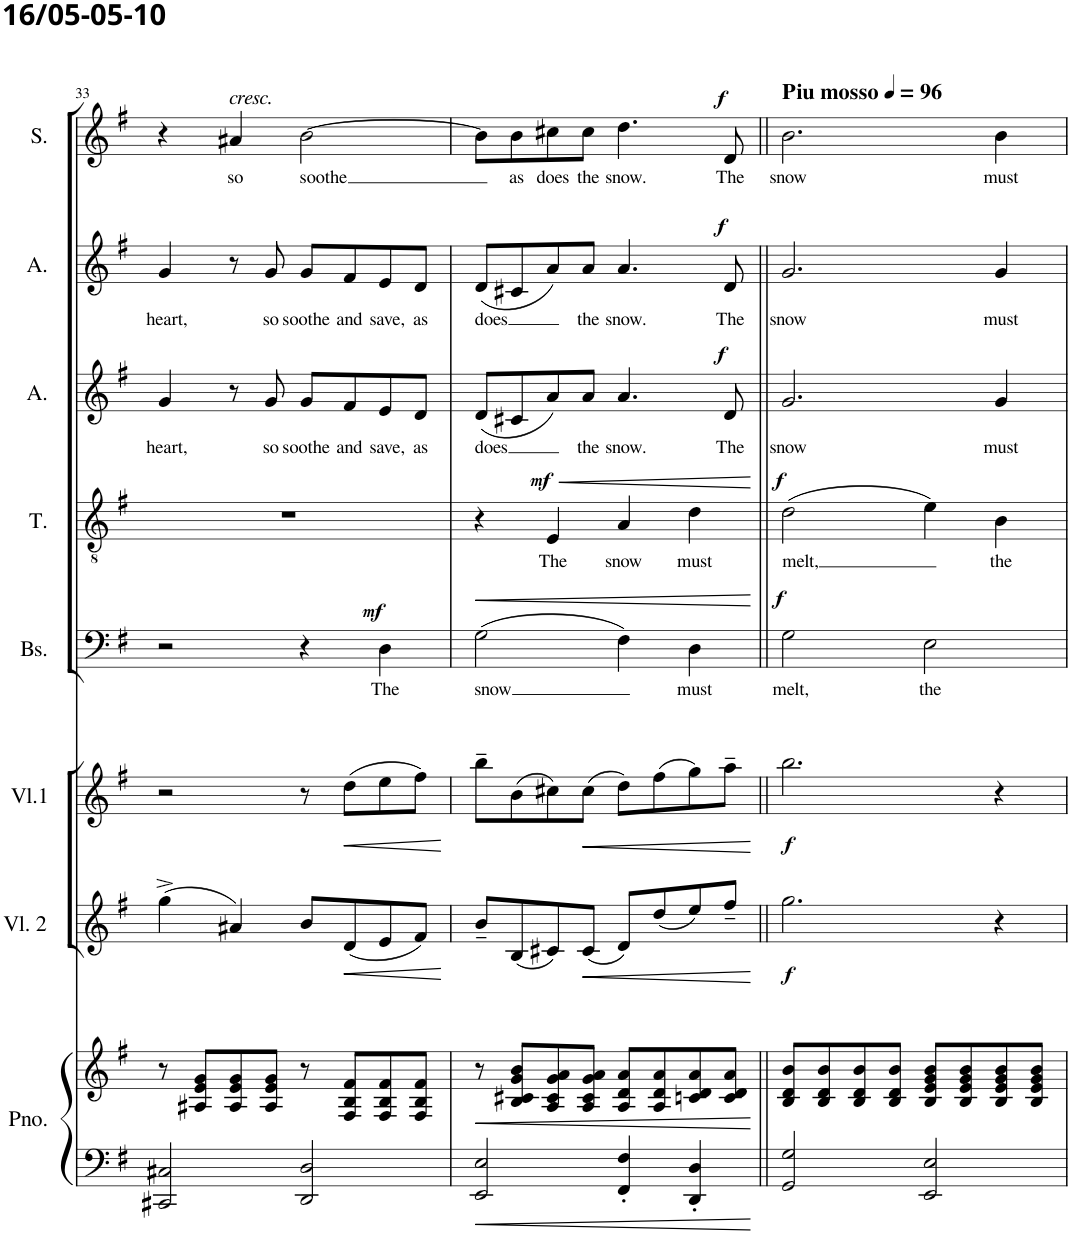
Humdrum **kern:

**kern	**kern	**dynam	**kern	**dynam	**kern	**dynam	**kern	**text	**dynam	**kern	**text	**dynam	**kern	**text	**dynam	**kern	**text	**dynam	**kern	**text	**dynam
*part8	*part8	*part8	*part7	*part7	*part6	*part6	*part5	*part5	*part5	*part4	*part4	*part4	*part3	*part3	*part3	*part2	*part2	*part2	*part1	*part1	*part1
*staff9	*staff8	*staff8/9	*staff7	*staff7	*staff6	*staff6	*staff5	*staff5	*staff5	*staff4	*staff4	*staff4	*staff3	*staff3	*staff3	*staff2	*staff2	*staff2	*staff1	*staff1	*staff1
*I"Piano	*	*	*I"Viool 2	*	*I"Viool 1	*	*I"Bas	*	*	*I"Tenor	*	*	*I"Alt	*	*	*I"Alt	*	*	*I"Sopraan	*	*
*I'Pno.	*	*	*I'Vl. 2	*	*I'Vl.1	*	*I'Bs.	*	*	*I'T.	*	*	*I'A.	*	*	*I'A.	*	*	*I'S.	*	*
!!LO:PB:g=z
*clefF4	*clefG2	*	*clefG2	*	*clefG2	*	*clefF4	*	*	*clefGv2	*	*	*clefG2	*	*	*clefG2	*	*	*clefG2	*	*
*k[f#]	*k[f#]	*	*k[f#]	*	*k[f#]	*	*k[f#]	*	*	*k[f#]	*	*	*k[f#]	*	*	*k[f#]	*	*	*k[f#]	*	*
*M4/4	*M4/4	*	*M4/4	*	*M4/4	*	*M4/4	*	*	*M4/4	*	*	*M4/4	*	*	*M4/4	*	*	*M4/4	*	*
=33	=33	=33	=33	=33	=33	=33	=33	=33	=33	=33	=33	=33	=33	=33	=33	=33	=33	=33	=33	=33	=33
!	!	!	!	!	!	!	!	!	!	!	!	!	!	!LO:LY:b	!	!	!LO:LY:b	!	!	!	!
2CC#X/ 2C#X/	8r	.	(4gg^\	.	2r	.	2r	.	.	1r	.	.	4g/	heart,	.	4g/	heart,	.	4r	.	.
.	8A#X/ 8e/ 8g/L	.	.	.	.	.	.	.	.	.	.	.	.	.	.	.	.	.	.	.	.
!	!	!	!	!	!	!	!	!	!	!	!	!	!	!	!	!	!	!	!LO:TX:a:i:t=cresc.	!	!
!	!	!	!	!	!	!	!	!	!	!	!	!	!	!	!	!	!	!	!	!LO:LY:b	!
.	8A#/ 8e/ 8g/	.	4a#X/)	.	.	.	.	.	.	.	.	.	8r	.	.	8r	.	.	4a#X/	so	.
!	!	!	!	!	!	!	!	!	!	!	!	!	!	!LO:LY:b	!	!	!LO:LY:b	!	!	!	!
.	8A#/ 8e/ 8g/J	.	.	.	.	.	.	.	.	.	.	.	8g/	so	.	8g/	so	.	.	.	.
!	!	!	!	!	!	!	!	!	!	!	!	!	!	!LO:LY:b	!	!	!LO:LY:b	!	!	!LO:LY:b	!
2DD/ 2D/	8r	.	8b/L	.	8r	.	4r	.	.	.	.	.	8g/L	soothe	.	8g/L	soothe	.	[2b\	soothe	.
!	!	!	!	!LO:HP:b	!	!LO:HP:b	!	!	!	!	!	!	!	!LO:LY:b	!	!	!LO:LY:b	!	!	!	!
.	8F#/ 8B/ 8f#/L	.	(8d/	<	(8dd\L	<	.	.	.	.	.	.	8f#/	and	.	8f#/	and	.	.	.	.
!	!	!	!	!	!	!	!	!LO:LY:b	!LO:DY:a	!	!	!	!	!LO:LY:b	!	!	!LO:LY:b	!	!	!	!
.	8F#/ 8B/ 8f#/	.	8e/	.	8ee\	.	4D\	The	mf	.	.	.	8e/	save,	.	8e/	save,	.	.	.	.
!	!	!	!	!	!	!	!	!	!	!	!	!	!	!LO:LY:b	!	!	!LO:LY:b	!	!	!	!
.	8F#/ 8B/ 8f#/J	.	8f#/J)	.	8ff#\J)	.	.	.	.	.	.	.	8d/J	as	.	8d/J	as	.	.	.	.
.	.	.	.	[	.	[	.	.	.	.	.	.	.	.	.	.	.	.	.	.	.
=34	=34	=34	=34	=34	=34	=34	=34	=34	=34	=34	=34	=34	=34	=34	=34	=34	=34	=34	=34	=34	=34
!	!	!LO:HP:b	!	!	!	!	!	!LO:LY:b	!LO:HP:b	!	!	!	!	!LO:LY:b	!	!	!LO:LY:b	!	!	!	!
2EE/ 2E/	8r	<	8b~/L	.	8bb~\L	.	(2G\	snow	<	4r	.	.	(8d/L	does	.	(8d/L	does	.	8b\L]	.	.
!	!	!	!	!	!	!	!	!	!	!	!	!	!	!	!	!	!	!	!	!LO:LY:b	!
.	8B/ 8c#X/ 8g/ 8b/L	.	(8B/	.	(8b\	.	.	.	.	.	.	.	8c#X/	.	.	8c#X/	.	.	8b\	as	.
!	!	!	!	!	!	!	!	!	!	!	!LO:LY:b	!LO:HP:b	!	!	!	!	!	!	!	!LO:LY:b	!
!	!	!	!	!	!	!	!	!	!	!	!	!LO:DY:n=1:a	!	!	!	!	!	!	!	!	!
.	8A/ 8c#/ 8g/ 8a/	.	8c#X/)	.	8cc#X\)	.	.	.	.	4E/	The	< mf	8a/)	.	.	8a/)	.	.	8cc#X\	does	.
!	!	!	!	!LO:HP:b	!	!LO:HP:b	!	!	!	!	!	!	!	!LO:LY:b	!	!	!LO:LY:b	!	!	!LO:LY:b	!
.	8A/ 8c#/ 8g/ 8a/J	.	(8c#/J	<	(8cc#\J	<	.	.	.	.	.	.	8a/J	the	.	8a/J	the	.	8cc#\J	the	.
!	!	!	!	!	!	!	!	!	!	!	!LO:LY:b	!	!	!LO:LY:b	!	!	!LO:LY:b	!	!	!LO:LY:b	!
4FF#/' 4F#/'	8A/ 8d/ 8a/L	.	8d/L)	.	8dd\L)	.	4F#\)	.	.	4A/	snow	.	4.a/	snow.	.	4.a/	snow.	.	4.dd\	snow.	.
.	8A/ 8d/ 8a/	.	(8dd/	.	(8ff#\	.	.	.	.	.	.	.	.	.	.	.	.	.	.	.	.
!	!	!	!	!	!	!	!	!LO:LY:b	!	!	!LO:LY:b	!	!	!	!	!	!	!	!	!	!
4DD/' 4D/'	8cn/ 8d/ 8a/	.	8ee/)	.	8gg\)	.	4D\	must	.	4d\	must	.	.	.	.	.	.	.	.	.	.
!	!	!	!	!	!	!	!	!	!	!	!	!	!	!LO:LY:b	!LO:DY:a	!	!LO:LY:b	!LO:DY:a	!	!LO:LY:b	!LO:DY:a
.	8c/ 8d/ 8a/J	.	8ff#~/J	.	8aa~\J	.	.	.	.	.	.	.	8d/	The	f	8d/	The	f	8d/	The	f
.	.	[	.	[	.	[	.	.	[	.	.	[	.	.	.	.	.	.	.	.	.
=35||	=35||	=35||	=35||	=35||	=35||	=35||	=35||	=35||	=35||	=35||	=35||	=35||	=35||	=35||	=35||	=35||	=35||	=35||	=35||	=35||	=35||
*	*	*	*	*	*	*	*	*	*	*	*	*	*	*	*	*	*	*	*MM96	*	*
!	!	!	!	!	!	!	!	!	!	!	!	!	!	!	!	!	!	!	!LO:TX:a:B:t=Piu mosso	!	!
!	!	!	!	!LO:DY:b	!	!LO:DY:b	!	!LO:LY:b	!LO:DY:a	!	!LO:LY:b	!LO:DY:a	!	!LO:LY:b	!	!	!LO:LY:b	!	!	!LO:LY:b	!
2GG/ 2G/	8B/ 8d/ 8b/L	.	2.gg\	f	2.bb\	f	2G\	melt,	f	(2d\	melt,	f	2.g/	snow	.	2.g/	snow	.	2.b\	snow	.
.	8B/ 8d/ 8b/	.	.	.	.	.	.	.	.	.	.	.	.	.	.	.	.	.	.	.	.
.	8B/ 8d/ 8b/	.	.	.	.	.	.	.	.	.	.	.	.	.	.	.	.	.	.	.	.
.	8B/ 8d/ 8b/J	.	.	.	.	.	.	.	.	.	.	.	.	.	.	.	.	.	.	.	.
!	!	!	!	!	!	!	!	!LO:LY:b	!	!	!	!	!	!	!	!	!	!	!	!	!
2EE/ 2E/	8B/ 8e/ 8g/ 8b/L	.	.	.	.	.	2E\	the	.	4e\)	.	.	.	.	.	.	.	.	.	.	.
.	8B/ 8e/ 8g/ 8b/	.	.	.	.	.	.	.	.	.	.	.	.	.	.	.	.	.	.	.	.
!	!	!	!	!	!	!	!	!	!	!	!LO:LY:b	!	!	!LO:LY:b	!	!	!LO:LY:b	!	!	!LO:LY:b	!
.	8B/ 8e/ 8g/ 8b/	.	4r	.	4r	.	.	.	.	4B\	the	.	4g/	must	.	4g/	must	.	4b\	must	.
.	8B/ 8e/ 8g/ 8b/J	.	.	.	.	.	.	.	.	.	.	.	.	.	.	.	.	.	.	.	.
=	=	=	=	=	=	=	=	=	=	=	=	=	=	=	=	=	=	=	=	=	=
*-	*-	*-	*-	*-	*-	*-	*-	*-	*-	*-	*-	*-	*-	*-	*-	*-	*-	*-	*-	*-	*-
